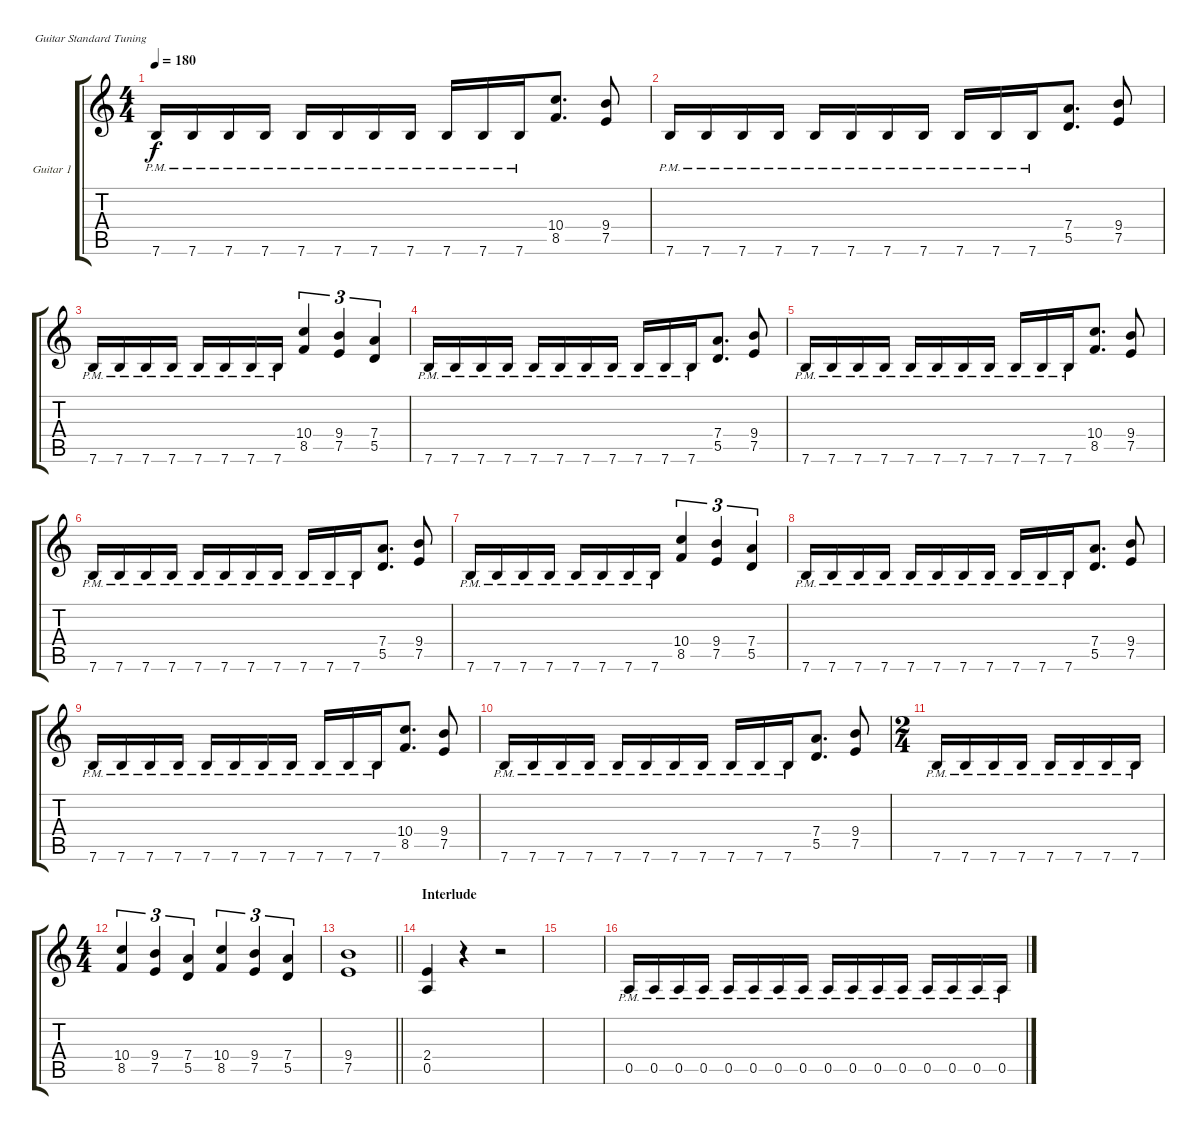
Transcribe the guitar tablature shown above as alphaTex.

\bracketExtendMode groupsimilarinstruments
\firstSystemTrackNameOrientation horizontal
\otherSystemsTrackNameOrientation horizontal
\track ("Guitar 1" "Guitar 1") {instrument distortionguitar}
\staff {score tabs}
\tuning (E4 B3 G3 D3 A2 E2)
\ts (4 4)
\tempo 180
\clef g2
\ks c
7.6{pm}.16{dy f} 7.6{pm}.16 7.6{pm}.16 7.6{pm}.16 7.6{pm}.16 7.6{pm}.16 7.6{pm}.16 7.6{pm}.16 7.6{pm}.16 7.6{pm}.16 7.6{pm}.16 (10.4 8.5).8{d} (9.4 7.5).8 |
7.6{pm}.16 7.6{pm}.16 7.6{pm}.16 7.6{pm}.16 7.6{pm}.16 7.6{pm}.16 7.6{pm}.16 7.6{pm}.16 7.6{pm}.16 7.6{pm}.16 7.6{pm}.16 (7.4 5.5).8{d} (9.4 7.5).8 |
7.6{pm}.16 7.6{pm}.16 7.6{pm}.16 7.6{pm}.16 7.6{pm}.16 7.6{pm}.16 7.6{pm}.16 7.6{pm}.16 (10.4 8.5).4{tu (3 2)} (9.4 7.5).4{tu (3 2)} (7.4 5.5).4{tu (3 2)} |
7.6{pm}.16 7.6{pm}.16 7.6{pm}.16 7.6{pm}.16 7.6{pm}.16 7.6{pm}.16 7.6{pm}.16 7.6{pm}.16 7.6{pm}.16 7.6{pm}.16 7.6{pm}.16 (7.4 5.5).8{d} (9.4 7.5).8 |
7.6{pm}.16 7.6{pm}.16 7.6{pm}.16 7.6{pm}.16 7.6{pm}.16 7.6{pm}.16 7.6{pm}.16 7.6{pm}.16 7.6{pm}.16 7.6{pm}.16 7.6{pm}.16 (10.4 8.5).8{d} (9.4 7.5).8 |
7.6{pm}.16 7.6{pm}.16 7.6{pm}.16 7.6{pm}.16 7.6{pm}.16 7.6{pm}.16 7.6{pm}.16 7.6{pm}.16 7.6{pm}.16 7.6{pm}.16 7.6{pm}.16 (7.4 5.5).8{d} (9.4 7.5).8 |
7.6{pm}.16 7.6{pm}.16 7.6{pm}.16 7.6{pm}.16 7.6{pm}.16 7.6{pm}.16 7.6{pm}.16 7.6{pm}.16 (10.4 8.5).4{tu (3 2)} (9.4 7.5).4{tu (3 2)} (7.4 5.5).4{tu (3 2)} |
7.6{pm}.16 7.6{pm}.16 7.6{pm}.16 7.6{pm}.16 7.6{pm}.16 7.6{pm}.16 7.6{pm}.16 7.6{pm}.16 7.6{pm}.16 7.6{pm}.16 7.6{pm}.16 (7.4 5.5).8{d} (9.4 7.5).8 |
7.6{pm}.16 7.6{pm}.16 7.6{pm}.16 7.6{pm}.16 7.6{pm}.16 7.6{pm}.16 7.6{pm}.16 7.6{pm}.16 7.6{pm}.16 7.6{pm}.16 7.6{pm}.16 (10.4 8.5).8{d} (9.4 7.5).8 |
7.6{pm}.16 7.6{pm}.16 7.6{pm}.16 7.6{pm}.16 7.6{pm}.16 7.6{pm}.16 7.6{pm}.16 7.6{pm}.16 7.6{pm}.16 7.6{pm}.16 7.6{pm}.16 (7.4 5.5).8{d} (9.4 7.5).8 |
\ts (2 4)
7.6{pm}.16 7.6{pm}.16 7.6{pm}.16 7.6{pm}.16 7.6{pm}.16 7.6{pm}.16 7.6{pm}.16 7.6{pm}.16 |
\ts (4 4)
(10.4 8.5).4{tu (3 2)} (9.4 7.5).4{tu (3 2)} (7.4 5.5).4{tu (3 2)} (10.4 8.5).4{tu (3 2)} (9.4 7.5).4{tu (3 2)} (7.4 5.5).4{tu (3 2)} |
\barLineRight lightlight
(9.4 7.5).1 |
\section ("" "Interlude")
(2.4 0.5).4 r.4 r.2 |
|
0.5{pm}.16 0.5{pm}.16 0.5{pm}.16 0.5{pm}.16 0.5{pm}.16 0.5{pm}.16 0.5{pm}.16 0.5{pm}.16 0.5{pm}.16 0.5{pm}.16 0.5{pm}.16 0.5{pm}.16 0.5{pm}.16 0.5{pm}.16 0.5{pm}.16 0.5{pm}.16
